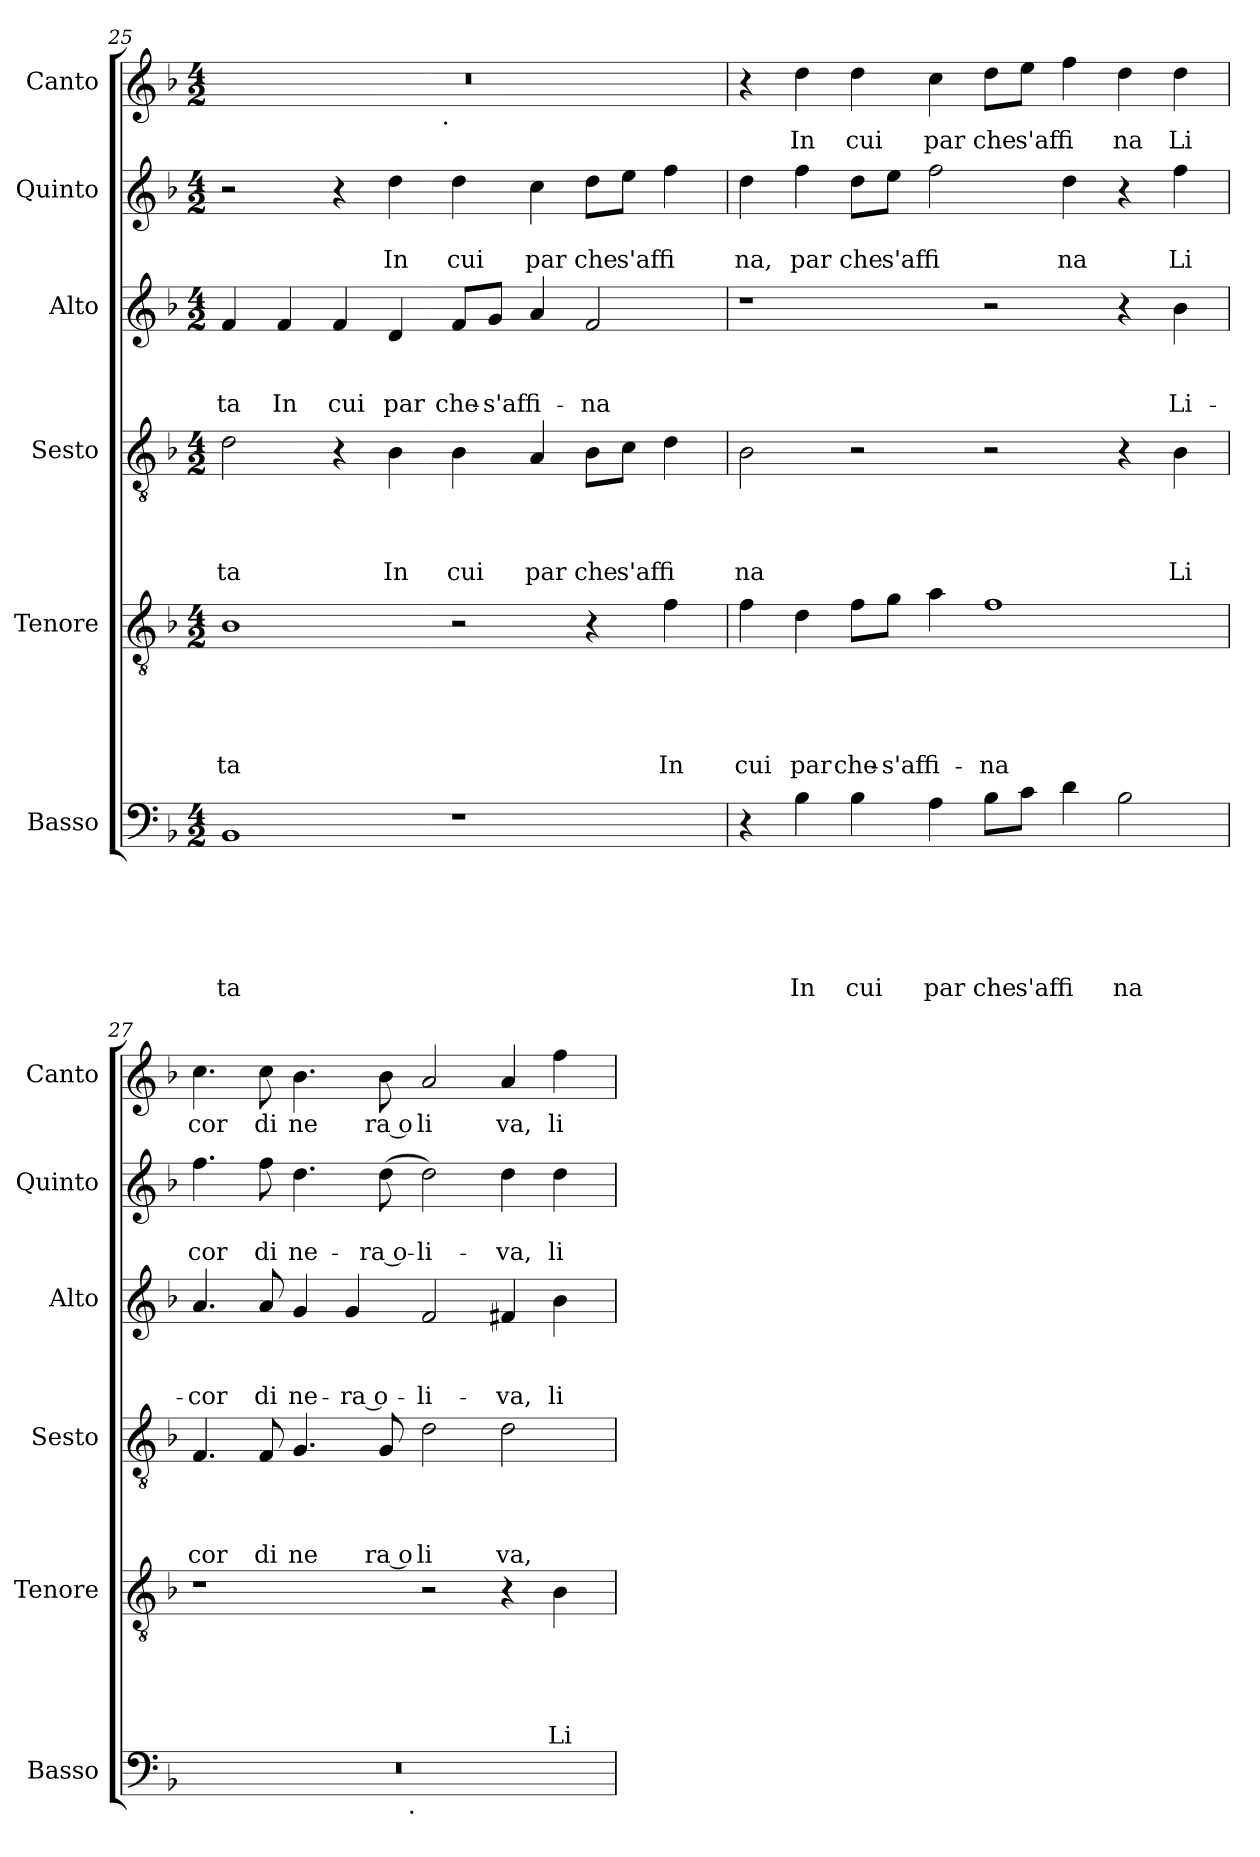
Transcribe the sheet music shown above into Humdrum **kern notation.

**kern	**text	**text	**text	**text	**text	**text	**kern	**text	**text	**text	**text	**text	**kern	**text	**text	**text	**text	**kern	**text	**text	**text	**kern	**text	**text	**kern	**text
*part6	*part6	*part6	*part6	*part6	*part6	*part6	*part5	*part5	*part5	*part5	*part5	*part5	*part4	*part4	*part4	*part4	*part4	*part3	*part3	*part3	*part3	*part2	*part2	*part2	*part1	*part1
*staff6	*staff6	*staff6	*staff6	*staff6	*staff6	*staff6	*staff5	*staff5	*staff5	*staff5	*staff5	*staff5	*staff4	*staff4	*staff4	*staff4	*staff4	*staff3	*staff3	*staff3	*staff3	*staff2	*staff2	*staff2	*staff1	*staff1
*I"Basso	*	*	*	*	*	*	*I"Tenore	*	*	*	*	*	*I"Sesto	*	*	*	*	*I"Alto	*	*	*	*I"Quinto	*	*	*I"Canto	*
*I'Basso	*	*	*	*	*	*	*I'Tenore	*	*	*	*	*	*I'Sesto	*	*	*	*	*I'Alto	*	*	*	*I'Quinto	*	*	*I'Canto	*
*clefF4	*	*	*	*	*	*	*clefGv2	*	*	*	*	*	*clefGv2	*	*	*	*	*clefG2	*	*	*	*clefG2	*	*	*clefG2	*
*k[b-]	*	*	*	*	*	*	*k[b-]	*	*	*	*	*	*k[b-]	*	*	*	*	*k[b-]	*	*	*	*k[b-]	*	*	*k[b-]	*
*F:	*	*	*	*	*	*	*F:	*	*	*	*	*	*F:	*	*	*	*	*F:	*	*	*	*F:	*	*	*F:	*
*M4/2	*	*	*	*	*	*	*M4/2	*	*	*	*	*	*M4/2	*	*	*	*	*M4/2	*	*	*	*M4/2	*	*	*M4/2	*
=25	=25	=25	=25	=25	=25	=25	=25	=25	=25	=25	=25	=25	=25	=25	=25	=25	=25	=25	=25	=25	=25	=25	=25	=25	=25	=25
!	!	!	!	!	!	!LO:LY:b	!	!	!	!	!	!LO:LY:b	!	!	!	!	!LO:LY:b	!	!	!	!LO:LY:b	!	!	!	!	!
*	*	*	*	*	*	*	*	*	*	*	*	*	*	*	*	*	*	*	*	*	*	*	*	*	*^	*
1BB-	.	.	.	.	.	ta	1B-	.	.	.	.	-ta	2d\	.	.	.	ta	4f/	.	.	-ta	2r	.	.	0r	2ryy	.
!	!	!	!	!	!	!	!	!	!	!	!	!	!	!	!	!	!	!	!	!	!LO:LY:b	!	!	!	!	!	!
.	.	.	.	.	.	.	.	.	.	.	.	.	.	.	.	.	.	4f/	.	.	In	.	.	.	.	.	.
!	!	!	!	!	!	!	!	!	!	!	!	!	!	!	!	!	!	!	!	!	!LO:LY:b	!	!	!	!	!	!
.	.	.	.	.	.	.	.	.	.	.	.	.	4r	.	.	.	.	4f/	.	.	cui	4r	.	.	.	4ryy	.
!	!	!	!	!	!	!	!	!	!	!	!	!	!	!	!	!	!LO:LY:b	!	!	!	!LO:LY:b	!	!	!LO:LY:b	!	!	!
.	.	.	.	.	.	.	.	.	.	.	.	.	4B-\	.	.	.	In	4d/	.	.	par	4dd\	.	In	.	8...ryy	.
!	!	!	!	!	!	!	!	!	!	!	!	!	!	!	!	!	!	!	!	!	!	!	!	!	!	!LO:TX:b:t=.	!
.	.	.	.	.	.	.	.	.	.	.	.	.	.	.	.	.	.	.	.	.	.	.	.	.	.	1ryy	.
!	!	!	!	!	!	!	!	!	!	!	!	!	!	!	!	!	!LO:LY:b	!	!	!	!LO:LY:b	!	!	!LO:LY:b	!	!	!
1r	.	.	.	.	.	.	2r	.	.	.	.	.	4B-\	.	.	.	cui	8f/L	.	.	che-	4dd\	.	cui	.	.	.
!	!	!	!	!	!	!	!	!	!	!	!	!	!	!	!	!	!	!	!	!	!LO:LY:b	!	!	!	!	!	!
.	.	.	.	.	.	.	.	.	.	.	.	.	.	.	.	.	.	8g/J	.	.	-s'af	.	.	.	.	.	.
!	!	!	!	!	!	!	!	!	!	!	!	!	!	!	!	!	!LO:LY:b	!	!	!	!LO:LY:b	!	!	!LO:LY:b	!	!	!
.	.	.	.	.	.	.	.	.	.	.	.	.	4A/	.	.	.	par	4a/	.	.	fi-	4cc\	.	par	.	.	.
!	!	!	!	!	!	!	!	!	!	!	!	!	!	!	!	!	!LO:LY:b	!	!	!	!LO:LY:b	!	!	!LO:LY:b	!	!	!
.	.	.	.	.	.	.	4r	.	.	.	.	.	8B-\L	.	.	.	che	2f/	.	.	-na	8dd\L	.	che	.	.	.
!	!	!	!	!	!	!	!	!	!	!	!	!	!	!	!	!	!LO:LY:b	!	!	!	!	!	!	!LO:LY:b	!	!	!
.	.	.	.	.	.	.	.	.	.	.	.	.	8c\J	.	.	.	s'af	.	.	.	.	8ee\J	.	s'af	.	.	.
!	!	!	!	!	!	!	!	!	!	!	!	!LO:LY:b	!	!	!	!	!LO:LY:b	!	!	!	!	!	!	!LO:LY:b	!	!	!
.	.	.	.	.	.	.	4f\	.	.	.	.	In	4d\	.	.	.	fi	.	.	.	.	4ff\	.	fi	.	.	.
.	.	.	.	.	.	.	.	.	.	.	.	.	.	.	.	.	.	.	.	.	.	.	.	.	.	64ryy	.
=26	=26	=26	=26	=26	=26	=26	=26	=26	=26	=26	=26	=26	=26	=26	=26	=26	=26	=26	=26	=26	=26	=26	=26	=26	=26	=26	=26
!	!	!	!	!	!	!	!	!	!	!	!	!LO:LY:b	!	!	!	!	!LO:LY:b	!	!	!	!	!	!	!LO:LY:b	!	!	!
*	*	*	*	*	*	*	*	*	*	*	*	*	*	*	*	*	*	*	*	*	*	*	*	*	*v	*v	*
4r	.	.	.	.	.	.	4f\	.	.	.	.	cui	2B-\	.	.	.	na	1r	.	.	.	4dd\	.	na,	4r	.
!	!	!	!	!	!	!LO:LY:b	!	!	!	!	!	!LO:LY:b	!	!	!	!	!	!	!	!	!	!	!	!LO:LY:b	!	!LO:LY:b
4B-\	.	.	.	.	.	In	4d\	.	.	.	.	par	.	.	.	.	.	.	.	.	.	4ff\	.	par	4dd\	In
!	!	!	!	!	!	!LO:LY:b	!	!	!	!	!	!LO:LY:b	!	!	!	!	!	!	!	!	!	!	!	!LO:LY:b	!	!LO:LY:b
4B-\	.	.	.	.	.	cui	8f\L	.	.	.	.	che-	2r	.	.	.	.	.	.	.	.	8dd\L	.	che	4dd\	cui
!	!	!	!	!	!	!	!	!	!	!	!	!LO:LY:b	!	!	!	!	!	!	!	!	!	!	!	!LO:LY:b	!	!
.	.	.	.	.	.	.	8g\J	.	.	.	.	-s'af	.	.	.	.	.	.	.	.	.	8ee\J	.	s'af	.	.
!	!	!	!	!	!	!LO:LY:b	!	!	!	!	!	!LO:LY:b	!	!	!	!	!	!	!	!	!	!	!	!LO:LY:b	!	!LO:LY:b
4A\	.	.	.	.	.	par	4a\	.	.	.	.	fi-	.	.	.	.	.	.	.	.	.	2ff\	.	fi	4cc\	par
!	!	!	!	!	!	!LO:LY:b	!	!	!	!	!	!LO:LY:b	!	!	!	!	!	!	!	!	!	!	!	!	!	!LO:LY:b
8B-\L	.	.	.	.	.	che	1f	.	.	.	.	-na	2r	.	.	.	.	2r	.	.	.	.	.	.	8dd\L	che
!	!	!	!	!	!	!LO:LY:b	!	!	!	!	!	!	!	!	!	!	!	!	!	!	!	!	!	!	!	!LO:LY:b
8c\J	.	.	.	.	.	s'af	.	.	.	.	.	.	.	.	.	.	.	.	.	.	.	.	.	.	8ee\J	s'af
!	!	!	!	!	!	!LO:LY:b	!	!	!	!	!	!	!	!	!	!	!	!	!	!	!	!	!	!LO:LY:b	!	!LO:LY:b
4d\	.	.	.	.	.	fi	.	.	.	.	.	.	.	.	.	.	.	.	.	.	.	4dd\	.	na	4ff\	fi
!	!	!	!	!	!	!LO:LY:b	!	!	!	!	!	!	!	!	!	!	!	!	!	!	!	!	!	!	!	!LO:LY:b
2B-\	.	.	.	.	.	na	.	.	.	.	.	.	4r	.	.	.	.	4r	.	.	.	4r	.	.	4dd\	na
!	!	!	!	!	!	!	!	!	!	!	!	!	!	!	!	!	!LO:LY:b	!	!	!	!LO:LY:b	!	!	!LO:LY:b	!	!LO:LY:b
.	.	.	.	.	.	.	.	.	.	.	.	.	4B-\	.	.	.	Li	4b-\	.	.	Li-	4ff\	.	Li	4dd\	Li
!!LO:PB:g=z
=27	=27	=27	=27	=27	=27	=27	=27	=27	=27	=27	=27	=27	=27	=27	=27	=27	=27	=27	=27	=27	=27	=27	=27	=27	=27	=27
!	!	!	!	!	!	!	!	!	!	!	!	!	!	!	!	!	!LO:LY:b	!	!	!	!LO:LY:b	!	!	!LO:LY:b	!	!LO:LY:b
*^	*	*	*	*	*	*	*	*	*	*	*	*	*	*	*	*	*	*	*	*	*	*	*	*	*	*
0r	2ryy	.	.	.	.	.	.	1r	.	.	.	.	.	4.F/	.	.	.	cor	4.a/	.	.	-cor	4.ff\	.	cor	4.cc\	cor
!	!	!	!	!	!	!	!	!	!	!	!	!	!	!	!	!	!	!LO:LY:b	!	!	!	!LO:LY:b	!	!	!LO:LY:b	!	!LO:LY:b
.	.	.	.	.	.	.	.	.	.	.	.	.	.	8F/	.	.	.	di	8a/	.	.	di	8ff\	.	di	8cc\	di
!	!	!	!	!	!	!	!	!	!	!	!	!	!	!	!	!	!	!LO:LY:b	!	!	!	!LO:LY:b	!	!	!LO:LY:b	!	!LO:LY:b
.	4...ryy	.	.	.	.	.	.	.	.	.	.	.	.	4.G/	.	.	.	ne	4g/	.	.	ne-	4.dd\	.	ne-	4.b-\	ne
!	!	!	!	!	!	!	!	!	!	!	!	!	!	!	!	!	!	!	!	!	!	!LO:LY:b:rj	!	!	!	!	!
.	.	.	.	.	.	.	.	.	.	.	.	.	.	.	.	.	.	.	4g/	.	.	-ra o-	.	.	.	.	.
!	!	!	!	!	!	!	!	!	!	!	!	!	!	!	!	!	!	!LO:LY:b:rj	!	!	!	!	!	!	!LO:LY:b:rj	!	!LO:LY:b:rj
.	.	.	.	.	.	.	.	.	.	.	.	.	.	8G/	.	.	.	ra o	.	.	.	.	(<8dd\	.	-ra o-	8b-\	ra o
!	!LO:TX:b:t=.	!	!	!	!	!	!	!	!	!	!	!	!	!	!	!	!	!	!	!	!	!	!	!	!	!	!
.	1ryy	.	.	.	.	.	.	.	.	.	.	.	.	.	.	.	.	.	.	.	.	.	.	.	.	.	.
!	!	!	!	!	!	!	!	!	!	!	!	!	!	!	!	!	!	!LO:LY:b	!	!	!	!LO:LY:b	!	!	!LO:LY:b	!	!LO:LY:b
.	.	.	.	.	.	.	.	2r	.	.	.	.	.	2d\	.	.	.	li	2f/	.	.	-li-	(2dd\)	.	-li-	2a/	li
!	!	!	!	!	!	!	!	!	!	!	!	!	!	!	!	!	!	!LO:LY:b	!	!	!	!LO:LY:b	!	!	!LO:LY:b	!	!LO:LY:b
.	.	.	.	.	.	.	.	4r	.	.	.	.	.	2d\	.	.	.	va,	4f#X/	.	.	-va,	4dd\	.	-va,	4a/	va,
!	!	!	!	!	!	!	!	!	!	!	!	!	!LO:LY:b	!	!	!	!	!	!	!	!	!LO:LY:b	!	!	!LO:LY:b	!	!LO:LY:b
.	.	.	.	.	.	.	.	4B-\	.	.	.	.	Li-	.	.	.	.	.	4b-\	.	.	li-	4dd\	.	li-	4ff\	li
.	32ryy	.	.	.	.	.	.	.	.	.	.	.	.	.	.	.	.	.	.	.	.	.	.	.	.	.	.
*v	*v	*	*	*	*	*	*	*	*	*	*	*	*	*	*	*	*	*	*	*	*	*	*	*	*	*	*
=	=	=	=	=	=	=	=	=	=	=	=	=	=	=	=	=	=	=	=	=	=	=	=	=	=	=
*-	*-	*-	*-	*-	*-	*-	*-	*-	*-	*-	*-	*-	*-	*-	*-	*-	*-	*-	*-	*-	*-	*-	*-	*-	*-	*-
